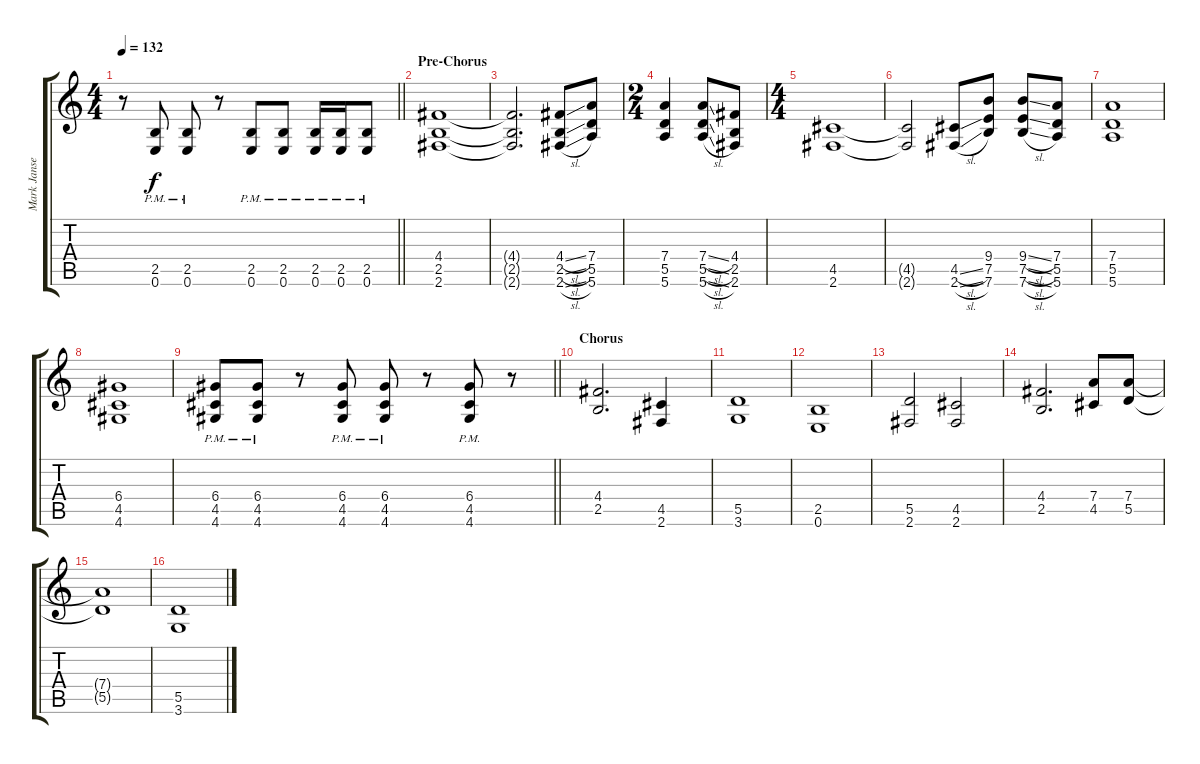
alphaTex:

\track ("Mark Jansen" "Mark Janse") {instrument distortionguitar}
\staff {score tabs}
\tuning (E4 B3 G3 D3 A2 E2) {hide}
\ts (4 4)
\tempo 132
\clef g2
\barLineRight lightlight
\ks c
r.8{dy f} (2.5{pm} 0.6{pm}).8 (2.5{pm} 0.6{pm}).8 r.8 (2.5{pm} 0.6{pm}).8 (2.5{pm} 0.6{pm}).8 (2.5{pm} 0.6{pm}).16 (2.5{pm} 0.6{pm}).16 (2.5{pm} 0.6{pm}).8 |
\section ("" "Pre-Chorus")
(4.4 2.5 2.6).1 |
(4.4{t} 2.5{t} 2.6{t}).2{d} (4.4{sl} 2.5{sl} 2.6{sl}).8 (7.4 5.5 5.6).8 |
\ts (2 4)
(7.4 5.5 5.6).4 (7.4{sl} 5.5{sl} 5.6{sl}).8 (4.4 2.5 2.6).8 |
\ts (4 4)
(4.5 2.6).1 |
(4.5{t} 2.6{t}).2 (4.5{sl} 2.6{sl}).8 (9.4 7.5 7.6).8 (9.4{sl} 7.5{sl} 7.6{sl}).8 (7.4 5.5 5.6).8 |
(7.4 5.5 5.6).1 |
(6.4 4.5 4.6).1 |
\barLineRight lightlight
(6.4{pm} 4.5{pm} 4.6{pm}).8 (6.4{pm} 4.5{pm} 4.6{pm}).8 r.8 (6.4{pm} 4.5{pm} 4.6{pm}).8 (6.4{pm} 4.5{pm} 4.6{pm}).8 r.8 (6.4{pm} 4.5{pm} 4.6{pm}).8 r.8 |
\section ("" "Chorus")
(4.4 2.5).2{d} (4.5 2.6).4 |
(5.5 3.6).1 |
(2.5 0.6).1 |
(5.5 2.6).2 (4.5 2.6).2 |
(4.4 2.5).2{d} (7.4 4.5).8 (7.4 5.5).8 |
(7.4{t} 5.5{t}).1 |
(5.5 3.6).1
